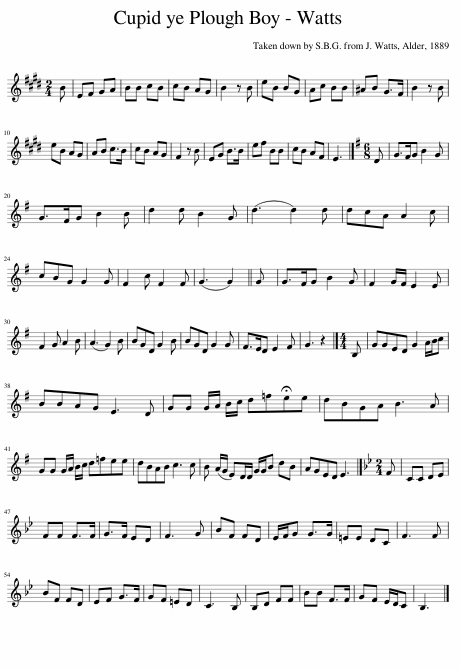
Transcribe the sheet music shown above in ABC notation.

X:1
L:1/8
M:2/4
I:linebreak $
K:E
V:1 treble
V:1
 B | EF GA | BB cB | cB AG | B2 z B | %5
 eB BG | Ac BB | ^AB G>F | B2 z B |$ eB AG | %10
 AB c>B | cB AG | F2 z B | EG B>B | ef BB | %15
 cB AF | E3 |][K:G][M:6/8] D | G>FG B2 G |$ G>FG B2 B | %20
 d2 d B2 G | (d3 d2) d | dcA A2 c |$ cBG G2 G | F2 c F2 F | %25
 (G3 G2) || G | G>FG B2 G | F2 G/F/ E2 E |$ F2 G A2 B | %30
 (A3 G2) B | BGD G2 B | BGD G2 G | F>ED E2 F | G3 z2 |] %35
[M:4/4] B, | GGED G2 A/B/c |$ BBAG E3 D | GG G/A/ B/c/ d=f!fermata!ee | dBGA B3 A |$ %40
 GG G/A/ B/c/ d=fee | dBAB c3 c | B (A/G/ E)D/D/ G/G/B dB | AGED E3 |][K:Bb][M:2/4] F | %45
 CC DE |$ FF F>F | G>F ED | F3 G | BF FD | %50
 E/F/G G>G | =EE DC | F3 F |$ BF FD | EF G>F | %55
 GF =ED | C3 B, | B,D FF | BB F>F | GF E/D/C | %60
 B,3 |] %61
